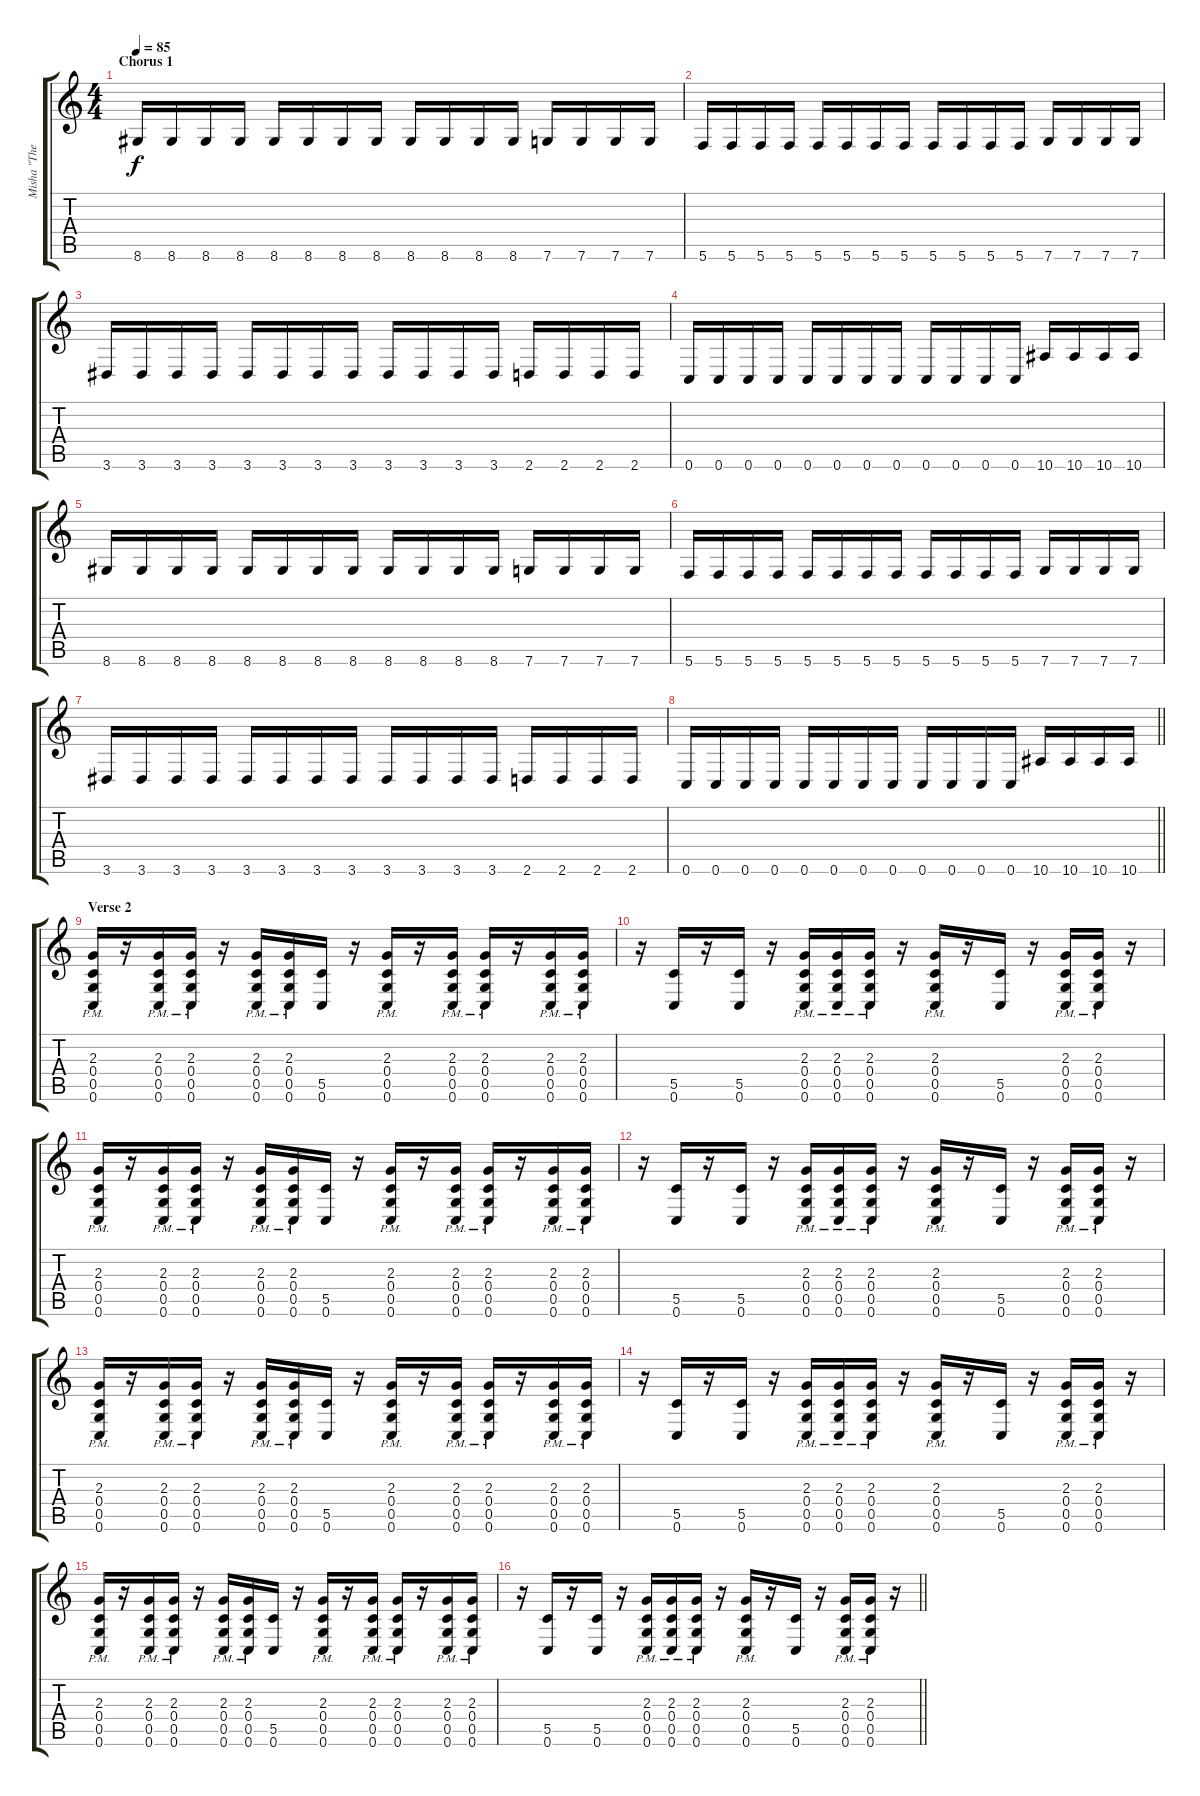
\track ("Misha \"The Electric Lightbulb\" Mansoor" "Misha \"The") {instrument distortionguitar}
\staff {score tabs}
\tuning (D4 A3 F3 C3 G2 C2) {hide}
\ts (4 4)
\section ("" "Chorus 1")
\tempo 85
\clef g2
\ks c
8.6.16{dy f} 8.6.16 8.6.16 8.6.16 8.6.16 8.6.16 8.6.16 8.6.16 8.6.16 8.6.16 8.6.16 8.6.16 7.6.16 7.6.16 7.6.16 7.6.16 |
5.6.16 5.6.16 5.6.16 5.6.16 5.6.16 5.6.16 5.6.16 5.6.16 5.6.16 5.6.16 5.6.16 5.6.16 7.6.16 7.6.16 7.6.16 7.6.16 |
3.6.16 3.6.16 3.6.16 3.6.16 3.6.16 3.6.16 3.6.16 3.6.16 3.6.16 3.6.16 3.6.16 3.6.16 2.6.16 2.6.16 2.6.16 2.6.16 |
0.6.16 0.6.16 0.6.16 0.6.16 0.6.16 0.6.16 0.6.16 0.6.16 0.6.16 0.6.16 0.6.16 0.6.16 10.6.16 10.6.16 10.6.16 10.6.16 |
8.6.16 8.6.16 8.6.16 8.6.16 8.6.16 8.6.16 8.6.16 8.6.16 8.6.16 8.6.16 8.6.16 8.6.16 7.6.16 7.6.16 7.6.16 7.6.16 |
5.6.16 5.6.16 5.6.16 5.6.16 5.6.16 5.6.16 5.6.16 5.6.16 5.6.16 5.6.16 5.6.16 5.6.16 7.6.16 7.6.16 7.6.16 7.6.16 |
3.6.16 3.6.16 3.6.16 3.6.16 3.6.16 3.6.16 3.6.16 3.6.16 3.6.16 3.6.16 3.6.16 3.6.16 2.6.16 2.6.16 2.6.16 2.6.16 |
\barLineRight lightlight
0.6.16 0.6.16 0.6.16 0.6.16 0.6.16 0.6.16 0.6.16 0.6.16 0.6.16 0.6.16 0.6.16 0.6.16 10.6.16 10.6.16 10.6.16 10.6.16 |
\section ("" "Verse 2")
(2.3{pm} 0.4{pm} 0.5{pm} 0.6{pm}).16 r.16 (2.3{pm} 0.4{pm} 0.5{pm} 0.6{pm}).16 (2.3{pm} 0.4{pm} 0.5{pm} 0.6{pm}).16 r.16 (2.3{pm} 0.4{pm} 0.5{pm} 0.6{pm}).16 (2.3{pm} 0.4{pm} 0.5{pm} 0.6{pm}).16 (5.5 0.6).16 r.16 (2.3{pm} 0.4{pm} 0.5{pm} 0.6{pm}).16 r.16 (2.3{pm} 0.4{pm} 0.5{pm} 0.6{pm}).16 (2.3{pm} 0.4{pm} 0.5{pm} 0.6{pm}).16 r.16 (2.3{pm} 0.4{pm} 0.5{pm} 0.6{pm}).16 (2.3{pm} 0.4{pm} 0.5{pm} 0.6{pm}).16 |
r.16 (5.5 0.6).16 r.16 (5.5 0.6).16 r.16 (2.3{pm} 0.4{pm} 0.5{pm} 0.6{pm}).16 (2.3{pm} 0.4{pm} 0.5{pm} 0.6{pm}).16 (2.3{pm} 0.4{pm} 0.5{pm} 0.6{pm}).16 r.16 (2.3{pm} 0.4{pm} 0.5{pm} 0.6{pm}).16 r.16 (5.5 0.6).16 r.16 (2.3{pm} 0.4{pm} 0.5{pm} 0.6{pm}).16 (2.3{pm} 0.4{pm} 0.5{pm} 0.6{pm}).16 r.16 |
(2.3{pm} 0.4{pm} 0.5{pm} 0.6{pm}).16 r.16 (2.3{pm} 0.4{pm} 0.5{pm} 0.6{pm}).16 (2.3{pm} 0.4{pm} 0.5{pm} 0.6{pm}).16 r.16 (2.3{pm} 0.4{pm} 0.5{pm} 0.6{pm}).16 (2.3{pm} 0.4{pm} 0.5{pm} 0.6{pm}).16 (5.5 0.6).16 r.16 (2.3{pm} 0.4{pm} 0.5{pm} 0.6{pm}).16 r.16 (2.3{pm} 0.4{pm} 0.5{pm} 0.6{pm}).16 (2.3{pm} 0.4{pm} 0.5{pm} 0.6{pm}).16 r.16 (2.3{pm} 0.4{pm} 0.5{pm} 0.6{pm}).16 (2.3{pm} 0.4{pm} 0.5{pm} 0.6{pm}).16 |
r.16 (5.5 0.6).16 r.16 (5.5 0.6).16 r.16 (2.3{pm} 0.4{pm} 0.5{pm} 0.6{pm}).16 (2.3{pm} 0.4{pm} 0.5{pm} 0.6{pm}).16 (2.3{pm} 0.4{pm} 0.5{pm} 0.6{pm}).16 r.16 (2.3{pm} 0.4{pm} 0.5{pm} 0.6{pm}).16 r.16 (5.5 0.6).16 r.16 (2.3{pm} 0.4{pm} 0.5{pm} 0.6{pm}).16 (2.3{pm} 0.4{pm} 0.5{pm} 0.6{pm}).16 r.16 |
(2.3{pm} 0.4{pm} 0.5{pm} 0.6{pm}).16 r.16 (2.3{pm} 0.4{pm} 0.5{pm} 0.6{pm}).16 (2.3{pm} 0.4{pm} 0.5{pm} 0.6{pm}).16 r.16 (2.3{pm} 0.4{pm} 0.5{pm} 0.6{pm}).16 (2.3{pm} 0.4{pm} 0.5{pm} 0.6{pm}).16 (5.5 0.6).16 r.16 (2.3{pm} 0.4{pm} 0.5{pm} 0.6{pm}).16 r.16 (2.3{pm} 0.4{pm} 0.5{pm} 0.6{pm}).16 (2.3{pm} 0.4{pm} 0.5{pm} 0.6{pm}).16 r.16 (2.3{pm} 0.4{pm} 0.5{pm} 0.6{pm}).16 (2.3{pm} 0.4{pm} 0.5{pm} 0.6{pm}).16 |
r.16 (5.5 0.6).16 r.16 (5.5 0.6).16 r.16 (2.3{pm} 0.4{pm} 0.5{pm} 0.6{pm}).16 (2.3{pm} 0.4{pm} 0.5{pm} 0.6{pm}).16 (2.3{pm} 0.4{pm} 0.5{pm} 0.6{pm}).16 r.16 (2.3{pm} 0.4{pm} 0.5{pm} 0.6{pm}).16 r.16 (5.5 0.6).16 r.16 (2.3{pm} 0.4{pm} 0.5{pm} 0.6{pm}).16 (2.3{pm} 0.4{pm} 0.5{pm} 0.6{pm}).16 r.16 |
(2.3{pm} 0.4{pm} 0.5{pm} 0.6{pm}).16 r.16 (2.3{pm} 0.4{pm} 0.5{pm} 0.6{pm}).16 (2.3{pm} 0.4{pm} 0.5{pm} 0.6{pm}).16 r.16 (2.3{pm} 0.4{pm} 0.5{pm} 0.6{pm}).16 (2.3{pm} 0.4{pm} 0.5{pm} 0.6{pm}).16 (5.5 0.6).16 r.16 (2.3{pm} 0.4{pm} 0.5{pm} 0.6{pm}).16 r.16 (2.3{pm} 0.4{pm} 0.5{pm} 0.6{pm}).16 (2.3{pm} 0.4{pm} 0.5{pm} 0.6{pm}).16 r.16 (2.3{pm} 0.4{pm} 0.5{pm} 0.6{pm}).16 (2.3{pm} 0.4{pm} 0.5{pm} 0.6{pm}).16 |
\barLineRight lightlight
r.16 (5.5 0.6).16 r.16 (5.5 0.6).16 r.16 (2.3{pm} 0.4{pm} 0.5{pm} 0.6{pm}).16 (2.3{pm} 0.4{pm} 0.5{pm} 0.6{pm}).16 (2.3{pm} 0.4{pm} 0.5{pm} 0.6{pm}).16 r.16 (2.3{pm} 0.4{pm} 0.5{pm} 0.6{pm}).16 r.16 (5.5 0.6).16 r.16 (2.3{pm} 0.4{pm} 0.5{pm} 0.6{pm}).16 (2.3{pm} 0.4{pm} 0.5{pm} 0.6{pm}).16 r.16
